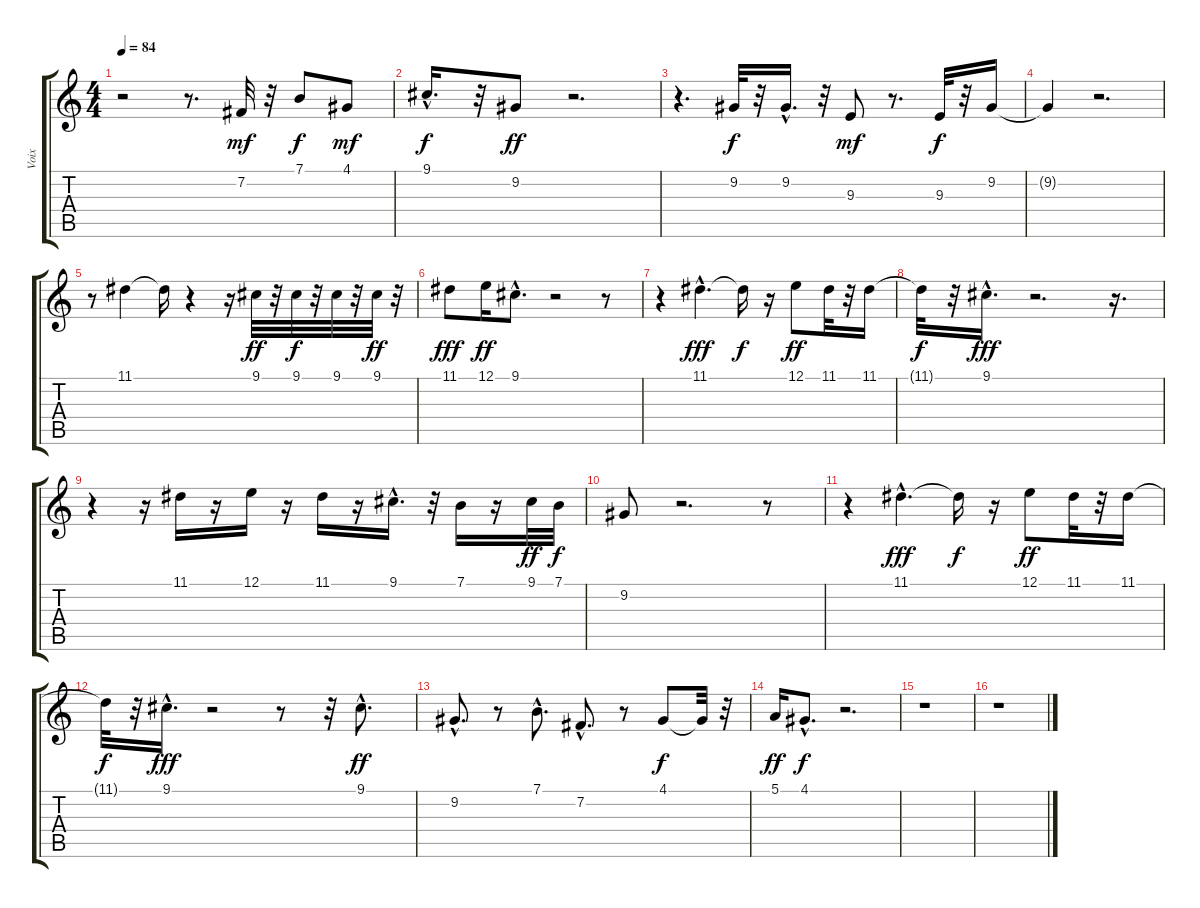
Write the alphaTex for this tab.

\track ("Voix" "Voix") {instrument accordion}
\staff {score tabs}
\tuning (E4 B3 G3 D3 A2 E2) {hide}
\ts (4 4)
\tempo 84
\clef g2
\ks c
r.2{dy f} r.8{d} 7.2.32{dy mf} r.32 7.1.8{dy f} 4.1.8{dy mf} |
9.1{hac}.16{d dy f} r.32 9.2.8{dy ff} r.2{d} |
r.4{d} 9.2.32{dy f} r.32 9.2{hac}.16{d} r.32 9.3.8{dy mf} r.8{d} 9.3.32{dy f} r.32 9.2.16 |
9.2{t}.4 r.2{d} |
r.8 11.1.4 11.1{t}.16 r.4 r.16 9.1.32{dy ff} r.32 9.1.32{dy f} r.32 9.1.32 r.32 9.1.32{dy ff} r.32 |
11.1.8{dy fff} 12.1.16{dy ff} 9.1{hac}.8{d} r.2 r.8 |
r.4 11.1{hac}.4{d dy fff} 11.1{t}.16{dy f} r.16 12.1.8{dy ff} 11.1.32 r.32 11.1.16 |
11.1{t}.32{dy f} r.32 9.1{hac}.16{d dy fff} r.2{d} r.16{d} |
r.4 r.16 11.1.16 r.16 12.1.16 r.16 11.1.16 r.16 9.1{hac}.16{d} r.32 7.1.16 r.16 9.1.32{dy ff} 7.1.32{dy f} |
9.2.8 r.2{d} r.8 |
r.4 11.1{hac}.4{d dy fff} 11.1{t}.16{dy f} r.16 12.1.8{dy ff} 11.1.32 r.32 11.1.16 |
11.1{t}.32{dy f} r.32 9.1{hac}.16{d dy fff} r.2 r.8 r.32 9.1{hac}.8{d dy ff} |
9.2{hac}.8{d} r.8 7.1{hac}.8{d} 7.2{hac}.8{d} r.8 4.1.8{dy f} 4.1{t}.32 r.32 |
5.1.16{dy ff} 4.1{hac}.8{d dy f} r.2{d} |
r.1 |
r.1
